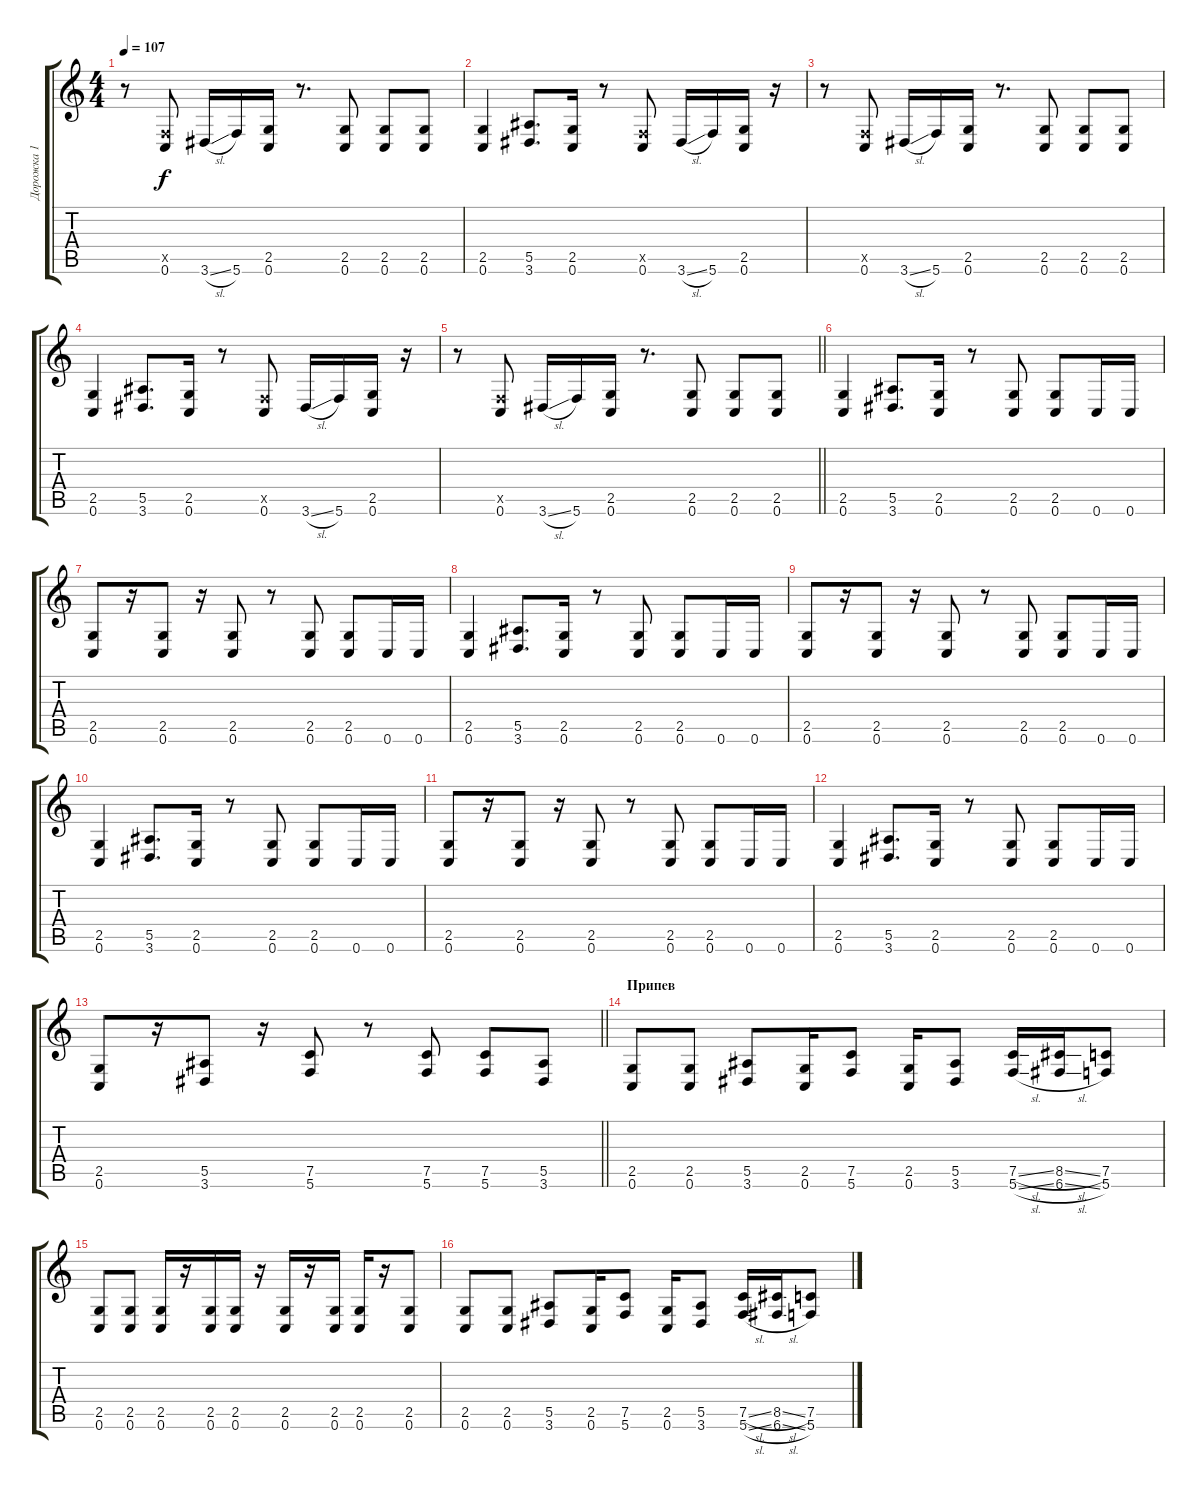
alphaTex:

\track ("Дорожка 1" "Дорожка 1") {instrument distortionguitar}
\staff {score tabs}
\tuning (C4 G3 Eb3 Bb2 F2 C2) {hide}
\ts (4 4)
\tempo 107
\clef g2
\ks c
r.8{dy f} (0.5{x} 0.6).8 3.6{sl}.16 5.6.16 (2.5 0.6).16 r.8{d} (2.5 0.6).8 (2.5 0.6).8 (2.5 0.6).8 |
(2.5 0.6).4 (5.5 3.6).8{d} (2.5 0.6).16 r.8 (0.5{x} 0.6).8 3.6{sl}.16 5.6.16 (2.5 0.6).16 r.16 |
r.8 (0.5{x} 0.6).8 3.6{sl}.16 5.6.16 (2.5 0.6).16 r.8{d} (2.5 0.6).8 (2.5 0.6).8 (2.5 0.6).8 |
(2.5 0.6).4 (5.5 3.6).8{d} (2.5 0.6).16 r.8 (0.5{x} 0.6).8 3.6{sl}.16 5.6.16 (2.5 0.6).16 r.16 |
\barLineRight lightlight
r.8 (0.5{x} 0.6).8 3.6{sl}.16 5.6.16 (2.5 0.6).16 r.8{d} (2.5 0.6).8 (2.5 0.6).8 (2.5 0.6).8 |
(2.5 0.6).4 (5.5 3.6).8{d} (2.5 0.6).16 r.8 (2.5 0.6).8 (2.5 0.6).8 0.6.16 0.6.16 |
(2.5 0.6).8 r.16 (2.5 0.6).8 r.16 (2.5 0.6).8 r.8 (2.5 0.6).8 (2.5 0.6).8 0.6.16 0.6.16 |
(2.5 0.6).4 (5.5 3.6).8{d} (2.5 0.6).16 r.8 (2.5 0.6).8 (2.5 0.6).8 0.6.16 0.6.16 |
(2.5 0.6).8 r.16 (2.5 0.6).8 r.16 (2.5 0.6).8 r.8 (2.5 0.6).8 (2.5 0.6).8 0.6.16 0.6.16 |
(2.5 0.6).4 (5.5 3.6).8{d} (2.5 0.6).16 r.8 (2.5 0.6).8 (2.5 0.6).8 0.6.16 0.6.16 |
(2.5 0.6).8 r.16 (2.5 0.6).8 r.16 (2.5 0.6).8 r.8 (2.5 0.6).8 (2.5 0.6).8 0.6.16 0.6.16 |
(2.5 0.6).4 (5.5 3.6).8{d} (2.5 0.6).16 r.8 (2.5 0.6).8 (2.5 0.6).8 0.6.16 0.6.16 |
\barLineRight lightlight
(2.5 0.6).8 r.16 (5.5 3.6).8 r.16 (7.5 5.6).8 r.8 (7.5 5.6).8 (7.5 5.6).8 (5.5 3.6).8 |
\section ("" "Припев")
(2.5 0.6).8 (2.5 0.6).8 (5.5 3.6).8 (2.5 0.6).16 (7.5 5.6).8 (2.5 0.6).16 (5.5 3.6).8 (7.5{sl} 5.6{sl}).16 (8.5{sl} 6.6{sl}).16 (7.5 5.6).8 |
(2.5 0.6).8 (2.5 0.6).8 (2.5 0.6).16 r.16 (2.5 0.6).16 (2.5 0.6).16 r.16 (2.5 0.6).16 r.16 (2.5 0.6).16 (2.5 0.6).16 r.16 (2.5 0.6).8 |
(2.5 0.6).8 (2.5 0.6).8 (5.5 3.6).8 (2.5 0.6).16 (7.5 5.6).8 (2.5 0.6).16 (5.5 3.6).8 (7.5{sl} 5.6{sl}).16 (8.5{sl} 6.6{sl}).16 (7.5 5.6).8
